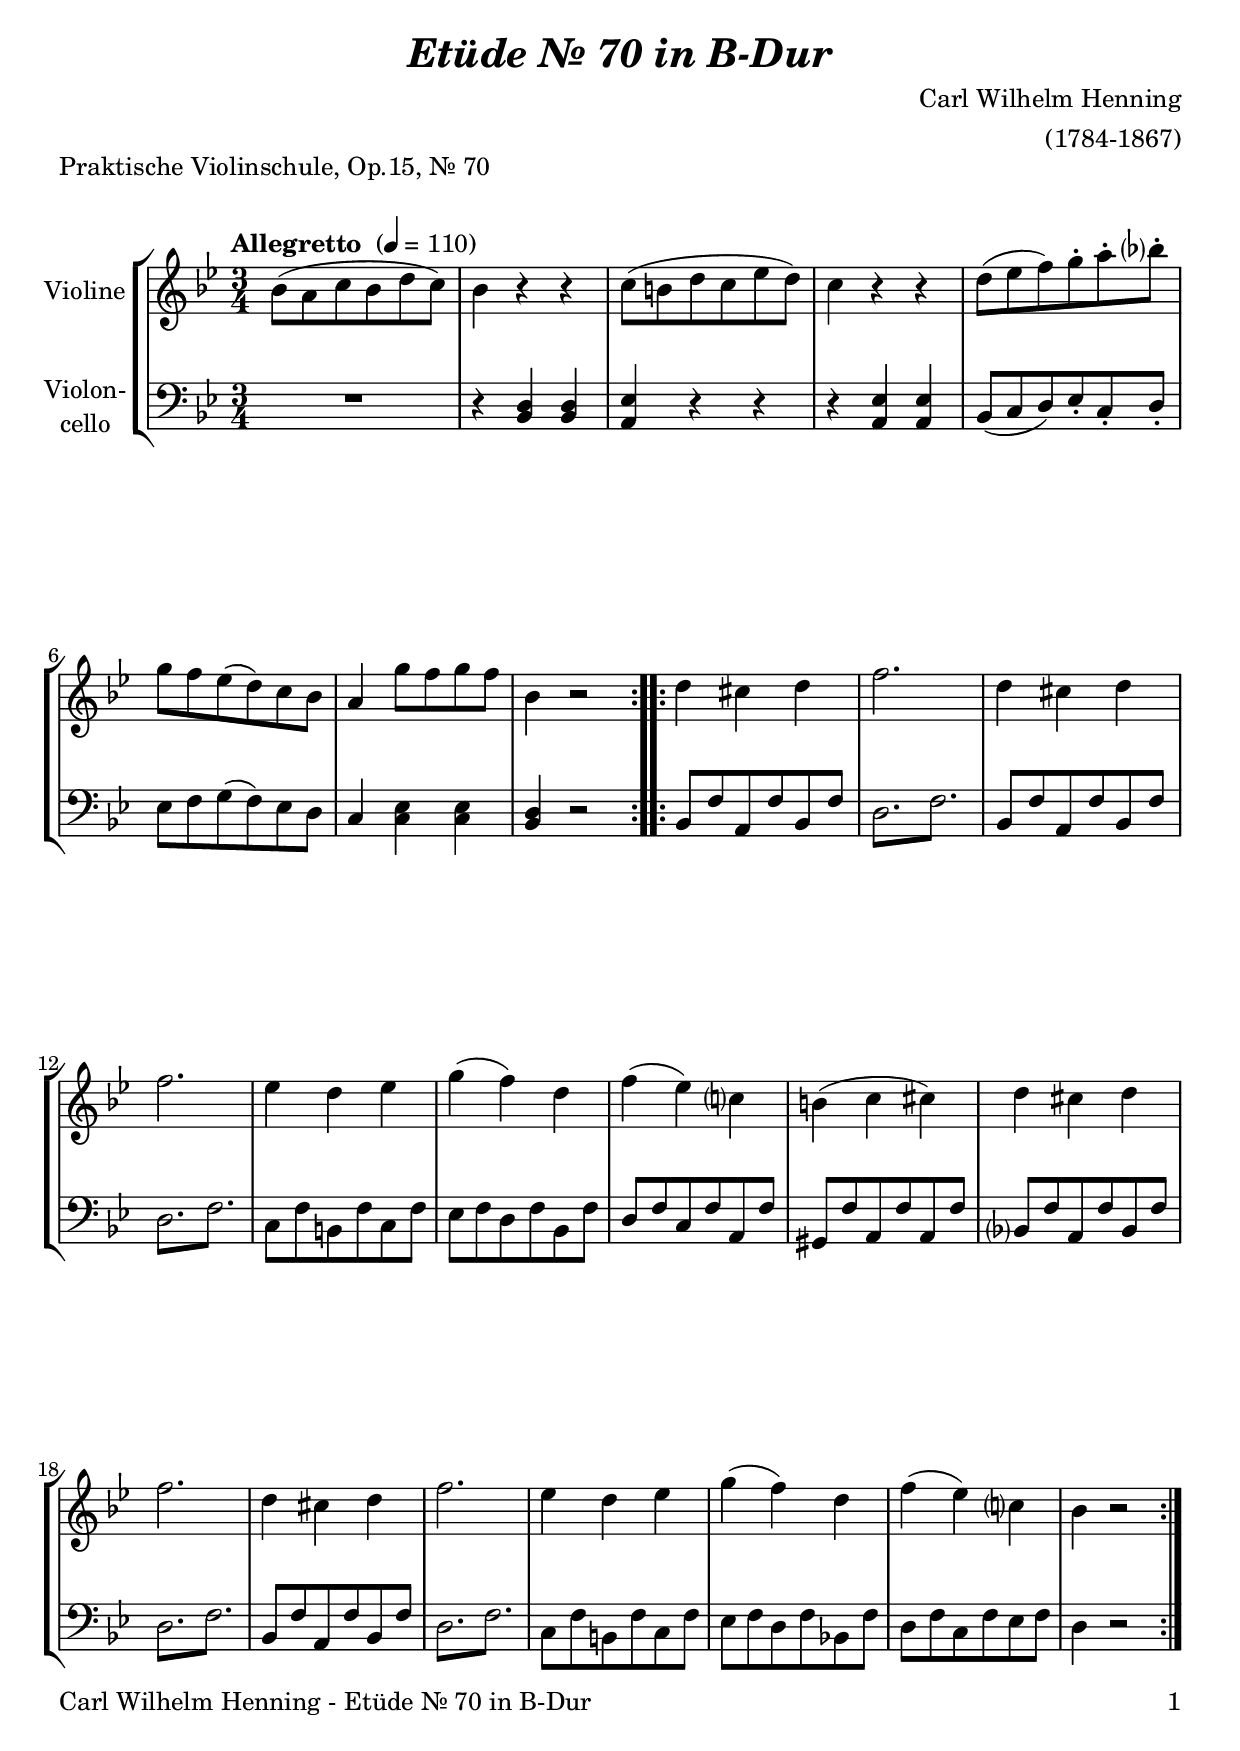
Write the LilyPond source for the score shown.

\version "2.18.2"
\include "deutsch.ly"
  
#(set-global-staff-size 22)

\header {
  title     = \markup \bold \italic "Etüde Nr. 70 in B-Dur"
  composer  = "Carl Wilhelm Henning"
  arranger  = "(1784-1867)"
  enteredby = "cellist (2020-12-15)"
  piece     = "Praktische Violinschule, Ор.15, Nr. 70"
}

voiceconsts = {
  \key b \major
  \time 3/4
  \clef "treble"
%  \numericTimeSignature
  % Set default beaming for all staves
%  \set Timing.beamExceptions = #'()
%  \set Timing.baseMoment     = #(ly:make-moment 1 4)
%  \set Timing.beatStructure  = #'(1 1 1)
  \tempo "Allegretto " 4=110
}

mivl = "violin"
%miba = "pizzicato strings"
miba = "cello"

rit = \mark \markup \box \italic "rit."

va = \relative c'' {
  \voiceconsts

  \repeat volta 2 {
    b8( a c b d c)
    b4 r r
    c8( h d c es d)
    c4 r r
    d8( es f) g-. a-. b?-.
    g f es( d) c b
    a4 g'8 f g f
    b,4 r2
  }

  \repeat volta 2 {
    d4 cis d
    f2.
    d4 cis d
    f2.
    es4 d es
    g( f) d
    f( es) c?
    h( c cis)

    d cis d
    f2.
    d4 cis d
    f2.
    es4 d es
    g( f) d
    f( es) c?
    b r2
  }
}

vb = \relative c {
  \voiceconsts
  \clef "bass"
  
  \repeat volta 2 {
    R2.
    r4 <b d> <b d>
    <a es'> r r
    r <a es'> <a es'>
    b8( c d) es-. c-. d-.
    es f g( f) es d
    c4 <c es> <c es>
    <b d> r2
  }

  \repeat volta 2 {
    b8 f' a, f' b, f'
    \repeat tremolo 3 { d f }
    b, f' a, f' b, f'
    \repeat tremolo 3 { d f }
    c f h, f' c f
    es f d f b, f'
    d f c f a, f'
    gis, f' a, f' a, f'

    b,? f' a, f' b, f'
    \repeat tremolo 3 { d f }
    b, f' a, f' b, f'
    \repeat tremolo 3 { d f }
    c f h, f' c f
    es f d f b,! f'
    d f c f es f
    d4 r2
  }
}


music = \new StaffGroup <<
      \new Staff {
	\set Staff.midiInstrument = \mivl
	\set Staff.instrumentName = \markup \center-column { "Violine" }
	\transpose b b { \va }
      }

      \new Staff {
	\set Staff.midiInstrument = \miba
	\set Staff.instrumentName = \markup \center-column { "Violon-" "cello" }
	\transpose b b { \vb }
      }
>>

\book {
   \paper {
    print-page-number = ##t
    print-first-page-number = ##t
    ragged-last-bottom = ##f
    oddHeaderMarkup = \markup \null
    evenHeaderMarkup = \markup \null
    oddFooterMarkup = \markup {
      \fill-line {
        \on-the-fly #print-page-number-check-first
        "Carl Wilhelm Henning - Etüde Nr. 70 in B-Dur" \fromproperty #'page:page-number-string
      }
    }
    evenFooterMarkup = \oddFooterMarkup
  } \score {
    \music
    \layout {}
  }

  \score {
    \unfoldRepeats \music

    \midi {
      \context {
        \Score
      }
    }
  }
}